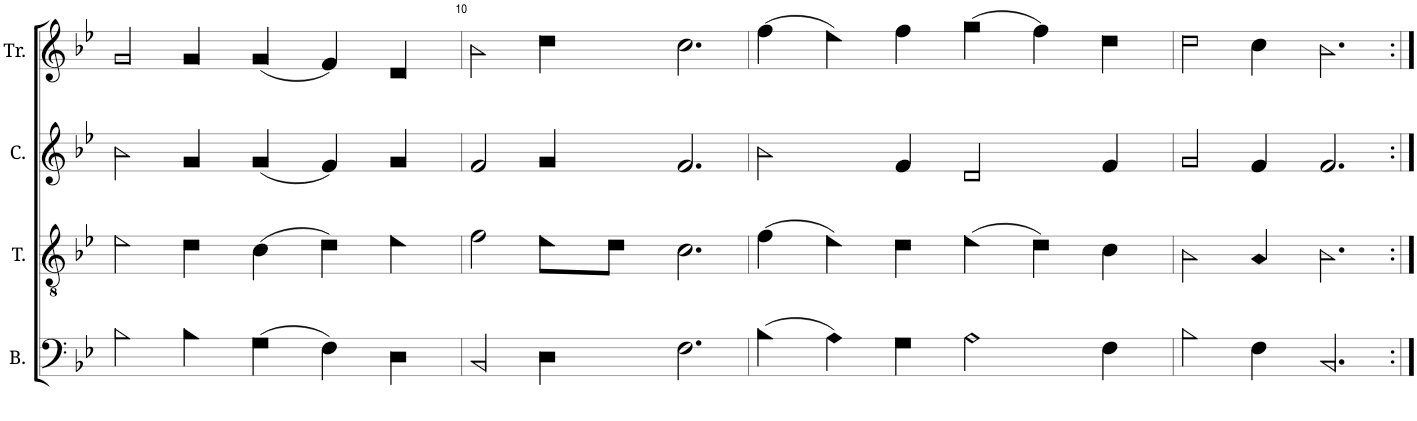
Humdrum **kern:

**kern	**kern	**kern	**kern
*part4	*part3	*part2	*part1
*staff4	*staff3	*staff2	*staff1
*I"B.	*I"T.	*I"C.	*I"Tr.
*I'B.	*I'T.	*I'C.	*I'Tr.
!!LO:PB:g=z
*clefF4	*clefGv2	*clefG2	*clefG2
*k[b-e-]	*k[b-e-]	*k[b-e-]	*k[b-e-]
*M6/4	*M6/4	*M6/4	*M6/4
=9	=9	=9	=9
2B-!\	2e-!\	2b-!\	2g!/
4B-!\	4d!\	4g!/	4g!/
(4G!\	(4c!\	(4g!/	(4g!/
4F!\)	4d!\)	4f!/)	4f!/)
4D!\	4e-!\	4g!/	4d!/
=10	=10	=10	=10
2BB-!/	2f!\	2f!/	2b-!\
4D!\	8e-!\L	4g!/	4dd!\
.	8d!\J	.	.
2.F!\	2.c!\	2.f!/	2.cc!\
=11	=11	=11	=11
(4B-!\	(4f!\	2b-!\	(4ff!\
4A!\)	4e-!\)	.	4ee-!\)
4G!\	4d!\	4f!/	4ff!\
2A!\	(4e-!\	2d!/	(4gg!\
.	4d!\)	.	4ff!\)
4F!\	4c!\	4f!/	4dd!\
=12	=12	=12	=12
2B-!\	2B-!\	2g!/	2dd!\
4F!\	4A!/	4f!/	4cc!\
2.BB-!/	2.B-!\	2.f!/	2.b-!\
=:|!	=:|!	=:|!	=:|!
*-	*-	*-	*-
